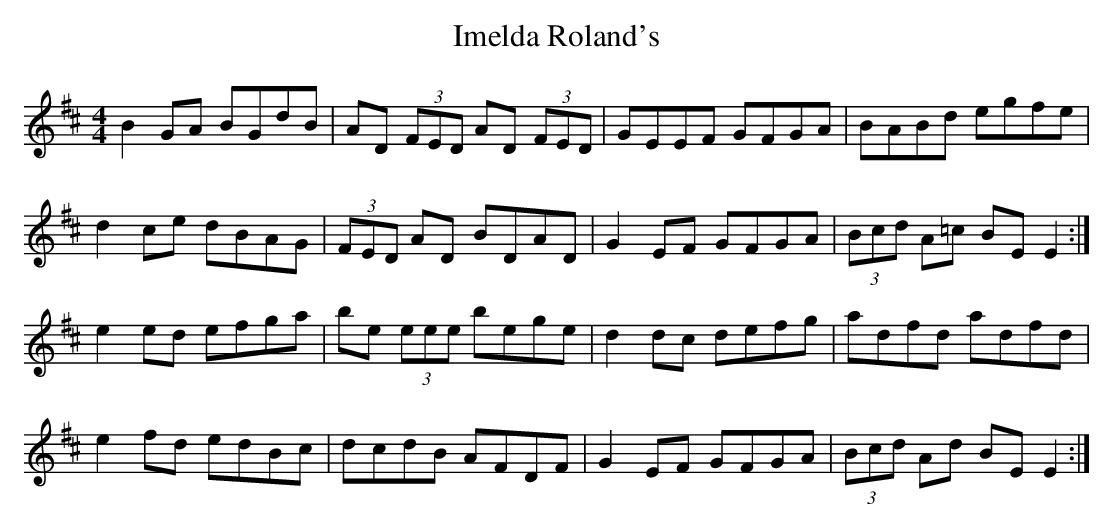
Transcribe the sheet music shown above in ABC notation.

X:1
T: Imelda Roland's
L: 1/8
M: 4/4
K: Edor
B2 GA BGdB |AD (3FED AD (3FED |GEEF GFGA |BABd egfe |
d2 ce dBAG |(3FED AD BDAD |G2 EF GFGA |(3Bcd A=c BE E2 :|
e2 ed efga |be (3eee bege |d2 dc defg |adfd adfd |
e2 fd edBc |dcdB AFDF |G2 EF GFGA |(3Bcd Ad BE E2 :|
